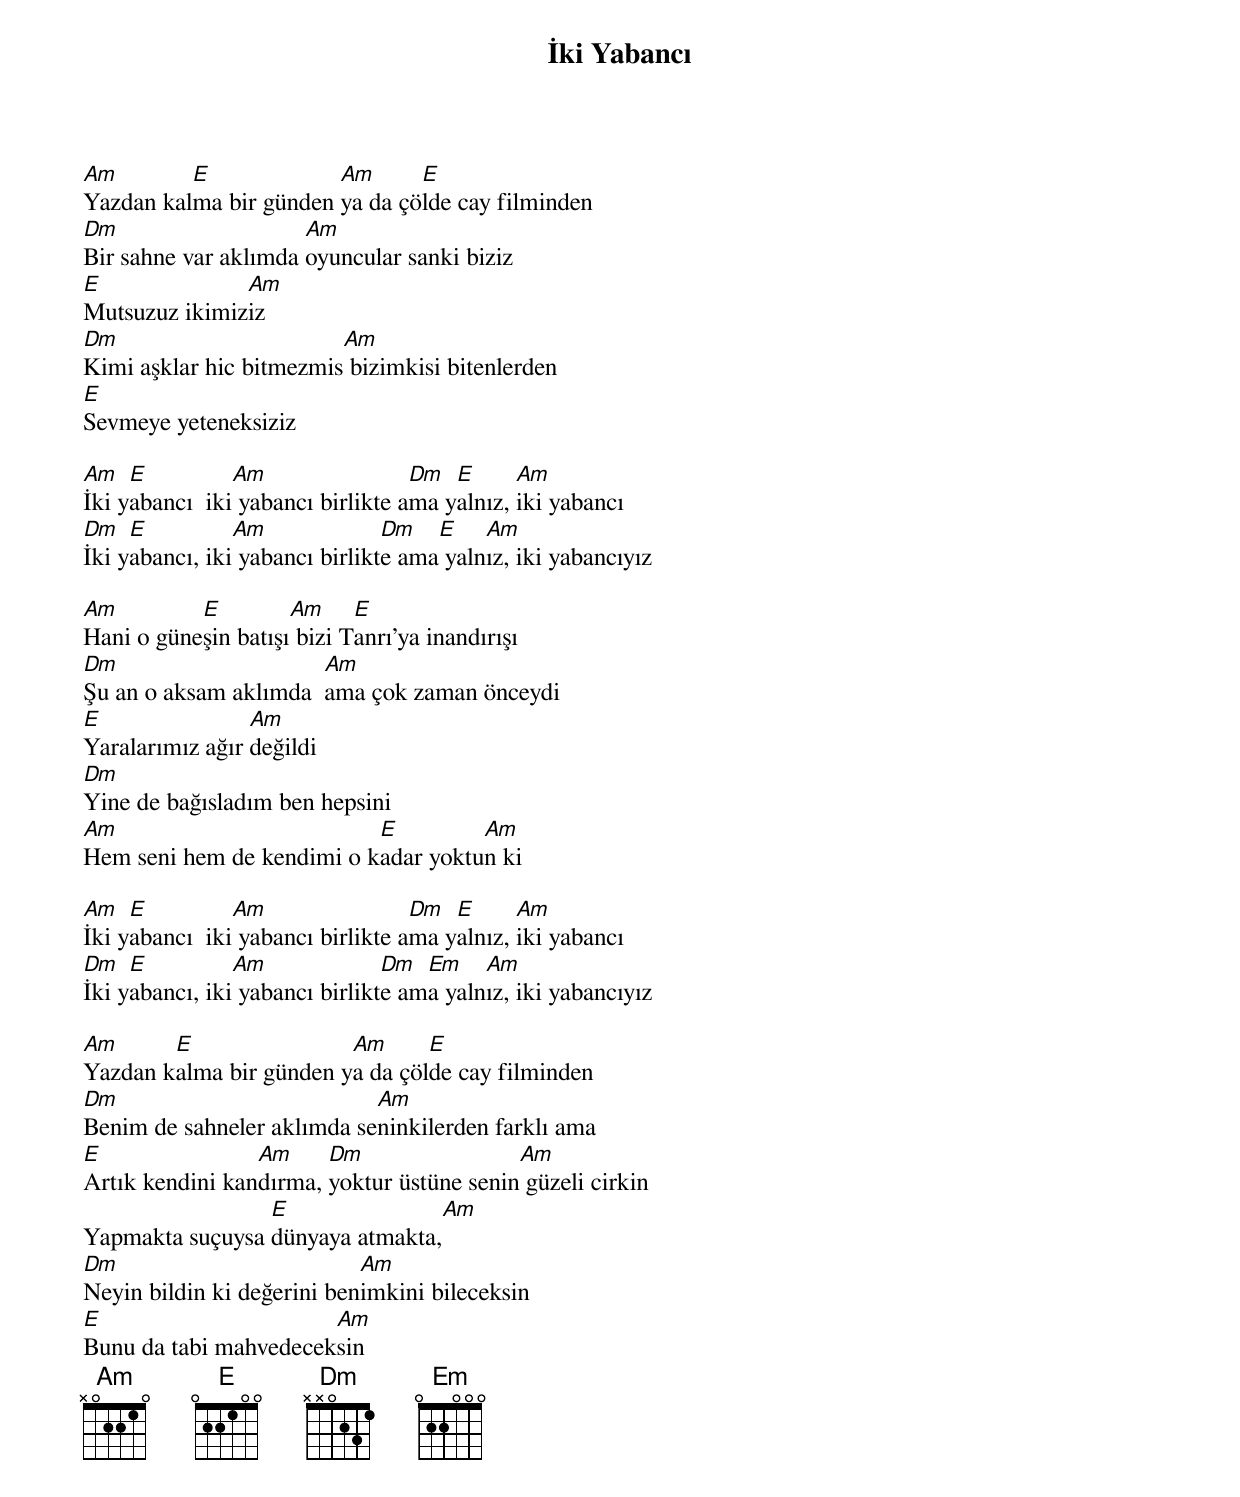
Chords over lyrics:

{title: İki Yabancı}
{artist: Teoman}

Am        E             Am      E
Yazdan kalma bir günden ya da çölde cay filminden
Dm                    Am
Bir sahne var aklımda oyuncular sanki biziz
E              Am
Mutsuzuz ikimiziz
Dm                       Am
Kimi aşklar hic bitmezmis bizimkisi bitenlerden
E
Sevmeye yeteneksiziz

Am   E          Am                 Dm  E      Am
İki yabancı  iki yabancı birlikte ama yalnız, iki yabancı
Dm   E          Am              Dm   E    Am
İki yabancı, iki yabancı birlikte ama yalnız, iki yabancıyız

Am         E         Am     E
Hani o güneşin batışı bizi Tanrı'ya inandırışı
Dm                     Am
Şu an o aksam aklımda  ama çok zaman önceydi
E                Am
Yaralarımız ağır değildi
Dm
Yine de bağısladım ben hepsini
Am                         E         Am
Hem seni hem de kendimi o kadar yoktun ki

Am   E          Am                 Dm  E      Am
İki yabancı  iki yabancı birlikte ama yalnız, iki yabancı
Dm   E          Am              Dm  Em    Am
İki yabancı, iki yabancı birlikte ama yalnız, iki yabancıyız

Am      E                Am      E
Yazdan kalma bir günden ya da çölde cay filminden
Dm                          Am
Benim de sahneler aklımda seninkilerden farklı ama
E                Am     Dm                 Am
Artık kendini kandırma, yoktur üstüne senin güzeli cirkin
                 E                 Am
Yapmakta suçuysa dünyaya atmakta,
Dm                          Am
Neyin bildin ki değerini benimkini bileceksin
E                      Am
Bunu da tabi mahvedeceksin
